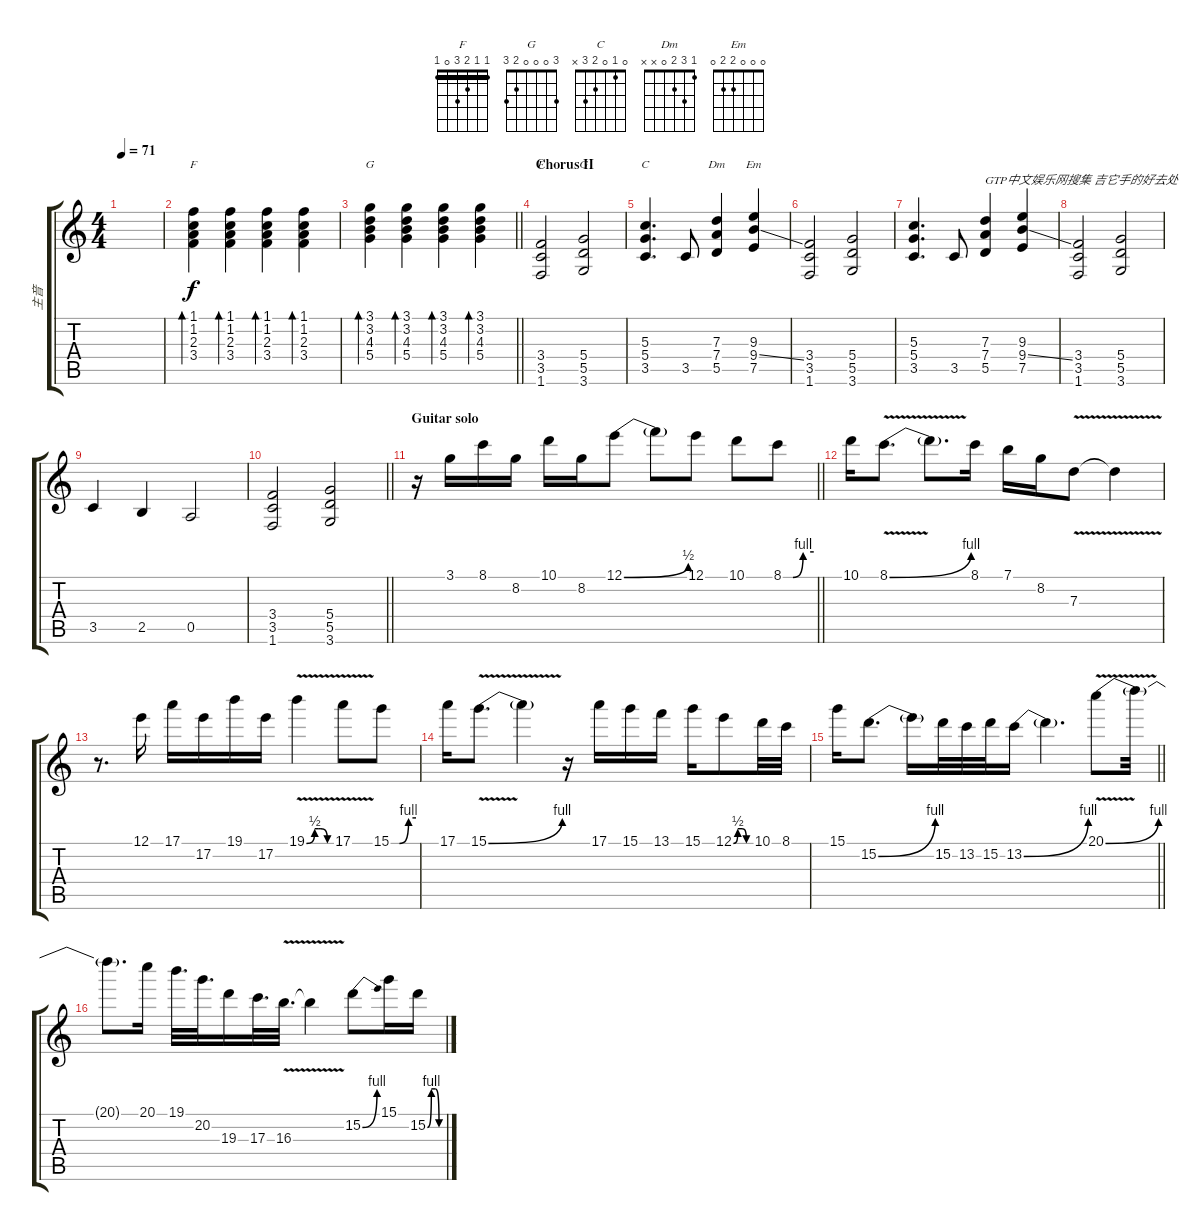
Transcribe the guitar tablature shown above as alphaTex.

\track ("主音" "主音") {instrument distortionguitar}
\staff {score tabs}
\tuning (E4 B3 G3 D3 A2 E2) {hide}
\chord ("F" 1 1 2 3 x x) {barre 1}
\chord ("G" 3 3 4 5 x x) {barre 3}
\chord ("F" 1 1 2 3 0 1) {barre 1}
\chord ("G" 3 0 0 0 2 3)
\chord ("C" 0 1 0 2 3 x)
\chord ("Dm" 1 3 2 0 x x)
\chord ("Em" 0 0 0 2 2 0)
\ts (4 4)
\tempo 71
\clef g2
\ks c
|
(1.1 1.2 2.3 3.4).4{bd 30 ch "F" volume 10} (1.1 1.2 2.3 3.4).4{bd 30} (1.1 1.2 2.3 3.4).4{bd 30} (1.1 1.2 2.3 3.4).4{bd 30} |
\barLineRight lightlight
(3.1 3.2 4.3 5.4).4{bd 30 ch "G"} (3.1 3.2 4.3 5.4).4{bd 30} (3.1 3.2 4.3 5.4).4{bd 30} (3.1 3.2 4.3 5.4).4{bd 30} |
\section ("" "Chorus II")
(3.4 3.5 1.6).2{ch "F" volume 14 instrument distortionguitar} (5.4 5.5 3.6).2{ch "G"} |
(5.3 5.4 3.5).4{d ch "C"} 3.5.8 (7.3 7.4 5.5).4{ch "Dm"} (9.3 9.4{ss} 7.5).4{ch "Em"} |
(3.4 3.5 1.6).2 (5.4 5.5 3.6).2 |
(5.3 5.4 3.5).4{d} 3.5.8 (7.3 7.4 5.5).4{txt "GTP中文娱乐网搜集 吉它手的好去处"} (9.3 9.4{ss} 7.5).4 |
(3.4 3.5 1.6).2 (5.4 5.5 3.6).2 |
3.5.4 2.5.4 0.5.2 |
\barLineRight lightlight
(3.4 3.5 1.6).2 (5.4 5.5 3.6).2 |
\section ("" "Guitar solo")
\barLineRight lightlight
r.16{volume 16 instrument distortionguitar} 3.1.16 8.1.16 8.2.16 10.1.16 8.2.16 12.1{be (bend 0 0 60 2)}.8 12.1{t}.8 12.1.8 10.1.8 8.1{be (custom 0 0 19 0 39 4 60 4)}.8 |
10.1.16 8.1{be (bend 0 0 60 4) v}.8{d} 8.1{t}.8{d} 8.1.16 7.1.16 8.2.16 7.3{v}.8 7.3{t}.4 |
r.8{d} 12.1.16 17.1.16 17.2.16 19.1.16 17.2.16 19.1{be (custom 0 0 20 2 30 2 35 2 51 0 60 0) v}.4 17.1{v}.8 15.1{be (custom 0 0 20 0 42 4 60 4)}.8 |
17.1.16 15.1{be (bend 0 0 60 4) v}.8{d} 15.1{t}.4 r.16 17.1.16 15.1.16 13.1.16 15.1.16 12.1{be (custom 0 0 15 2 30 2 45 0 60 0)}.8 10.1.32 8.1.32 |
\barLineRight lightlight
15.1.16 15.2{be (bend 0 0 60 4)}.8{d} 15.2{t}.16 15.2.32 13.2.32 15.2.32 13.2{be (bend 0 0 60 4)}.16 13.2{t}.4{d} 20.1{be (bend 0 0 60 4) v}.8 20.1{t}.32 |
20.1{t}.8{d} 20.1.16 19.1.32{d} 20.2.32{d} 19.3.16 17.3.32{d} 16.3{v}.32{d} 16.3{t}.4 15.2{be (bend 0 0 60 4)}.8 15.1.16 15.2{be (custom 0 0 15 4 30 4 45 0 60 0)}.16
